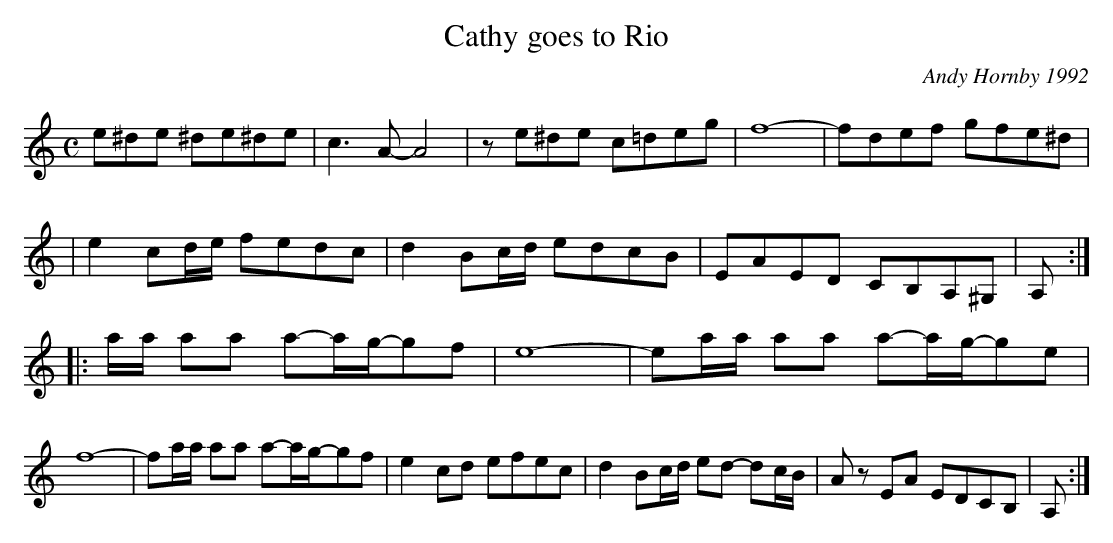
X:1
T:Cathy goes to Rio
C:Andy Hornby 1992
L:1/8
M:C
K:C major
e^de ^de^de|c3A- A4|ze^de c=deg|f8-|fdef gfe^d|
|e2cd/2e/2 fedc|d2Bc/2d/2 edcB|EAED CB,A,^G,|A,:|
|:a/2a/2 aa a-a/2g/2-gf|e8-|ea/2a/2 aa a-a/2g/2-ge|
f8-|fa/2a/2 aa a-a/2g/2-gf|e2cd efec|d2Bc/2d/2 ed- dc/2B/2|A zEA EDCB,|A,:|
